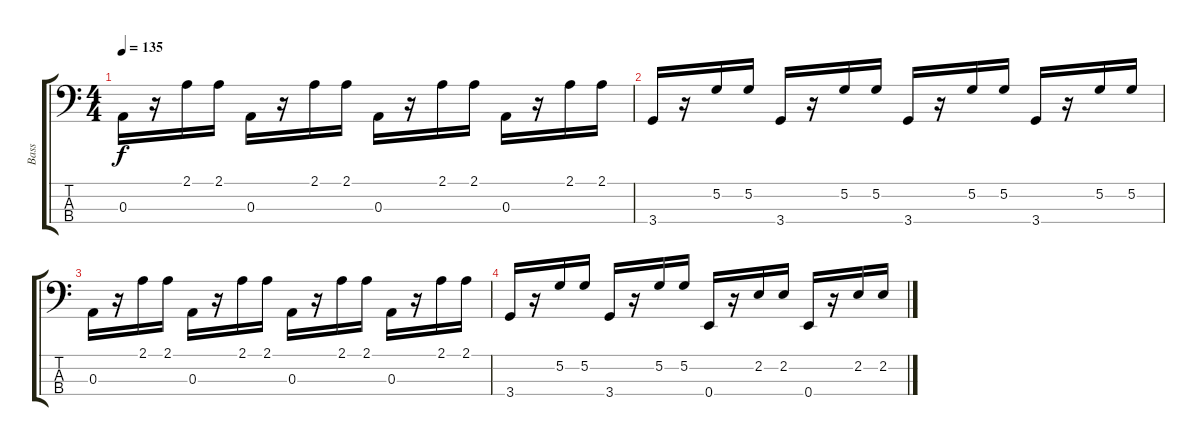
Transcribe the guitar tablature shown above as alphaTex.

\track ("Bass" "Bass") {instrument electricbassfinger}
\staff {score tabs}
\tuning (G2 D2 A1 E1) {hide}
\ts (4 4)
\tempo 135
\clef f4
\ks c
0.3.16{dy f} r.16 2.1.16 2.1.16 0.3.16 r.16 2.1.16 2.1.16 0.3.16 r.16 2.1.16 2.1.16 0.3.16 r.16 2.1.16 2.1.16 |
3.4.16 r.16 5.2.16 5.2.16 3.4.16 r.16 5.2.16 5.2.16 3.4.16 r.16 5.2.16 5.2.16 3.4.16 r.16 5.2.16 5.2.16 |
0.3.16 r.16 2.1.16 2.1.16 0.3.16 r.16 2.1.16 2.1.16 0.3.16 r.16 2.1.16 2.1.16 0.3.16 r.16 2.1.16 2.1.16 |
3.4.16 r.16 5.2.16 5.2.16 3.4.16 r.16 5.2.16 5.2.16 0.4.16 r.16 2.2.16 2.2.16 0.4.16 r.16 2.2.16 2.2.16
